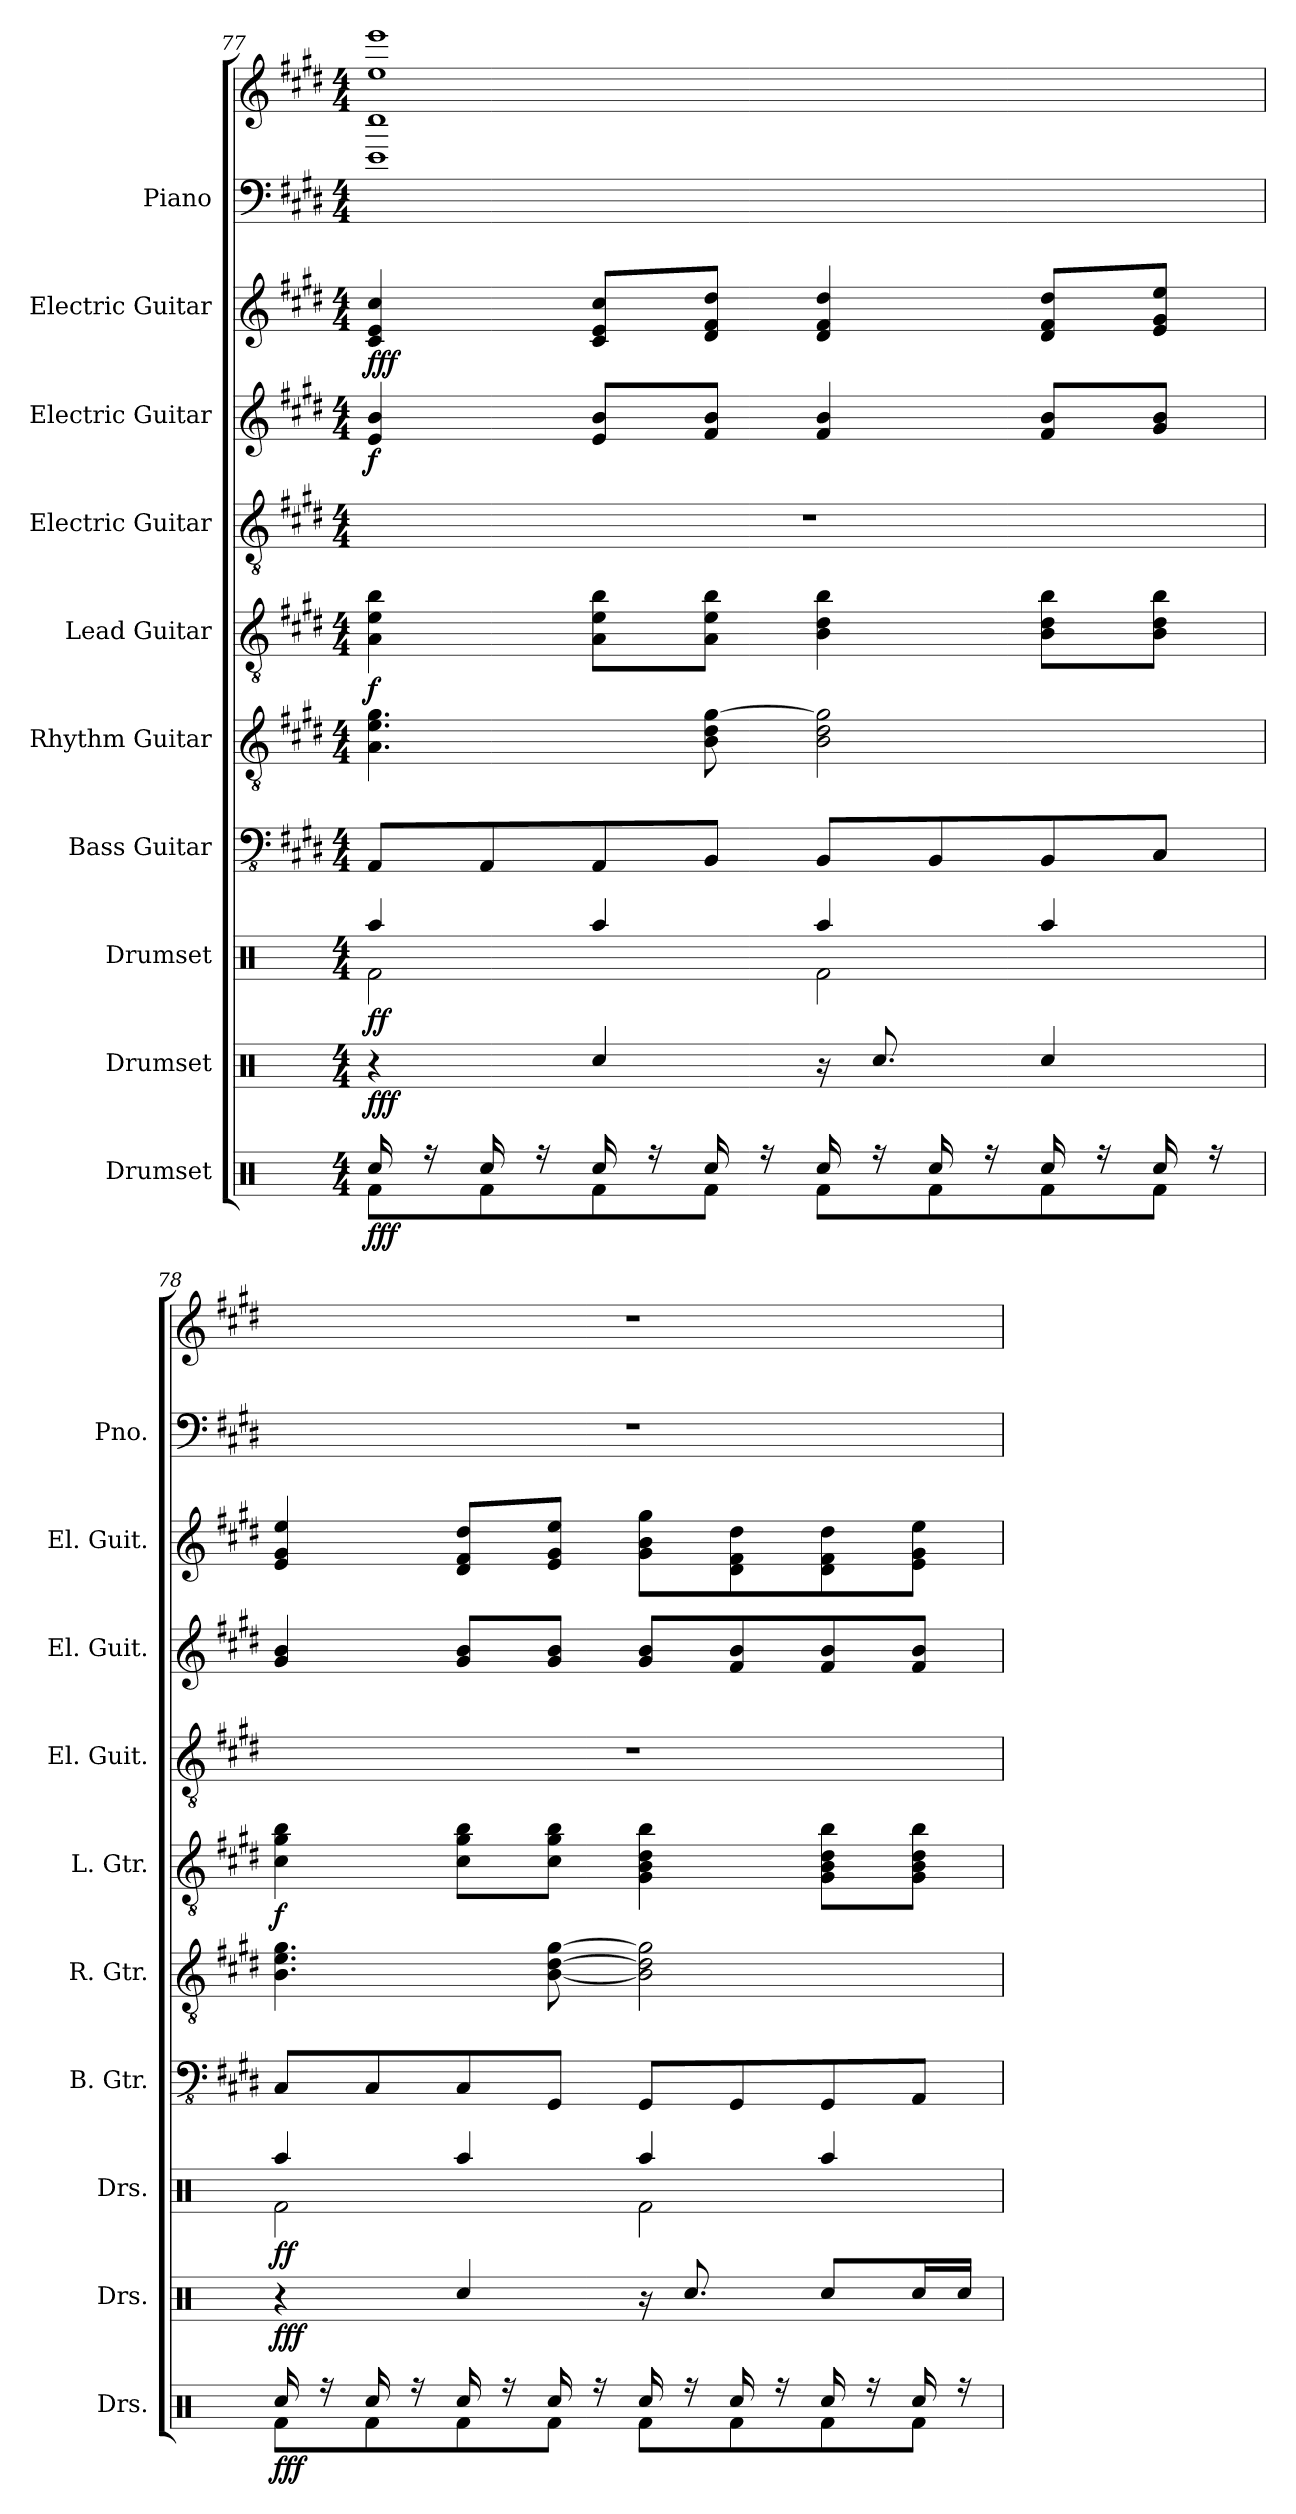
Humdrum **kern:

**kern	**dynam	**kern	**dynam	**kern	**dynam	**kern	**kern	**kern	**dynam	**kern	**kern	**dynam	**kern	**dynam	**kern	**kern
*part10	*part10	*part9	*part9	*part8	*part8	*part7	*part6	*part5	*part5	*part4	*part3	*part3	*part2	*part2	*part1	*part1
*staff11	*staff11	*staff10	*staff10	*staff9	*staff9	*staff8	*staff7	*staff6	*staff6	*staff5	*staff4	*staff4	*staff3	*staff3	*staff2	*staff1
*I"Drumset	*	*I"Drumset	*	*I"Drumset	*	*I"Bass Guitar	*I"Rhythm Guitar	*I"Lead Guitar	*	*I"Electric Guitar	*I"Electric Guitar	*	*I"Electric Guitar	*	*I"Piano	*
*I'Drs.	*	*I'Drs.	*	*I'Drs.	*	*I'B. Gtr.	*I'R. Gtr.	*I'L. Gtr.	*	*I'El. Guit.	*I'El. Guit.	*	*I'El. Guit.	*	*I'Pno.	*
*clefX	*	*clefX	*	*clefX	*	*clefFv4	*clefGv2	*clefGv2	*	*clefGv2	*clefG2	*	*clefG2	*	*clefF4	*clefG2
*k[]	*	*k[]	*	*k[]	*	*k[f#c#g#d#]	*k[f#c#g#d#]	*k[f#c#g#d#]	*	*k[f#c#g#d#]	*k[f#c#g#d#]	*	*k[f#c#g#d#]	*	*k[f#c#g#d#]	*k[f#c#g#d#]
*M4/4	*	*M4/4	*	*M4/4	*	*M4/4	*M4/4	*M4/4	*	*M4/4	*M4/4	*	*M4/4	*	*M4/4	*M4/4
=77	=77	=77	=77	=77	=77	=77	=77	=77	=77	=77	=77	=77	=77	=77	=77	=77
*^	*	*	*	*^	*	*	*	*	*	*	*	*	*	*	*	*
!	!	!LO:DY:b	!	!LO:DY:b	!	!	!LO:DY:b	!	!	!	!LO:DY:b	!	!	!LO:DY:b	!	!LO:DY:b	!	!
16Rcc/	8Rf\L	fff	4r	fff	4Raa/	2Rf\	ff	8AAA/L	4.A\ 4.e\ 4.g#\	4A\ 4e\ 4b\	f	1r	4e/ 4b/	f	4c#/ 4e/ 4cc#/	fff	1e 1ee	1ee 1eee
16r	.	.	.	.	.	.	.	.	.	.	.	.	.	.	.	.	.	.
16Rcc/	8Rf\	.	.	.	.	.	.	8AAA/	.	.	.	.	.	.	.	.	.	.
16r	.	.	.	.	.	.	.	.	.	.	.	.	.	.	.	.	.	.
16Rcc/	8Rf\	.	4Rcc/	.	4Raa/	.	.	8AAA/	.	8A\ 8e\ 8b\L	.	.	8e/ 8b/L	.	8c#/ 8e/ 8cc#/L	.	.	.
16r	.	.	.	.	.	.	.	.	.	.	.	.	.	.	.	.	.	.
16Rcc/	8Rf\J	.	.	.	.	.	.	8BBB/J	8B\ 8d#\ [8g#\	8A\ 8e\ 8b\J	.	.	8f#/ 8b/J	.	8d#/ 8f#/ 8dd#/J	.	.	.
16r	.	.	.	.	.	.	.	.	.	.	.	.	.	.	.	.	.	.
16Rcc/	8Rf\L	.	16r	.	4Raa/	2Rf\	.	8BBB/L	2B\ 2d#\ 2g#\]	4B\ 4d#\ 4b\	.	.	4f#/ 4b/	.	4d#/ 4f#/ 4dd#/	.	.	.
16r	.	.	8.Rcc/	.	.	.	.	.	.	.	.	.	.	.	.	.	.	.
16Rcc/	8Rf\	.	.	.	.	.	.	8BBB/	.	.	.	.	.	.	.	.	.	.
16r	.	.	.	.	.	.	.	.	.	.	.	.	.	.	.	.	.	.
16Rcc/	8Rf\	.	4Rcc/	.	4Raa/	.	.	8BBB/	.	8B\ 8d#\ 8b\L	.	.	8f#/ 8b/L	.	8d#/ 8f#/ 8dd#/L	.	.	.
16r	.	.	.	.	.	.	.	.	.	.	.	.	.	.	.	.	.	.
16Rcc/	8Rf\J	.	.	.	.	.	.	8CC#/J	.	8B\ 8d#\ 8b\J	.	.	8g#/ 8b/J	.	8e/ 8g#/ 8ee/J	.	.	.
16r	.	.	.	.	.	.	.	.	.	.	.	.	.	.	.	.	.	.
!!LO:PB:g=z
=78	=78	=78	=78	=78	=78	=78	=78	=78	=78	=78	=78	=78	=78	=78	=78	=78	=78	=78
!	!	!LO:DY:b	!	!LO:DY:b	!	!	!LO:DY:b	!	!	!	!LO:DY:b	!	!	!	!	!	!	!
16Rcc/	8Rf\L	fff	4r	fff	4Raa/	2Rf\	ff	8CC#/L	4.B\ 4.e\ 4.g#\	4c#\ 4g#\ 4b\	f	1r	4g#/ 4b/	.	4e/ 4g#/ 4ee/	.	1r	1r
16r	.	.	.	.	.	.	.	.	.	.	.	.	.	.	.	.	.	.
16Rcc/	8Rf\	.	.	.	.	.	.	8CC#/	.	.	.	.	.	.	.	.	.	.
16r	.	.	.	.	.	.	.	.	.	.	.	.	.	.	.	.	.	.
16Rcc/	8Rf\	.	4Rcc/	.	4Raa/	.	.	8CC#/	.	8c#\ 8g#\ 8b\L	.	.	8g#/ 8b/L	.	8d#/ 8f#/ 8dd#/L	.	.	.
16r	.	.	.	.	.	.	.	.	.	.	.	.	.	.	.	.	.	.
16Rcc/	8Rf\J	.	.	.	.	.	.	8GGG#/J	[8B\ [8d#\ [8g#\	8c#\ 8g#\ 8b\J	.	.	8g#/ 8b/J	.	8e/ 8g#/ 8ee/J	.	.	.
16r	.	.	.	.	.	.	.	.	.	.	.	.	.	.	.	.	.	.
16Rcc/	8Rf\L	.	16r	.	4Raa/	2Rf\	.	8GGG#/L	2B\] 2d#\] 2g#\]	4G#\ 4B\ 4d#\ 4b\	.	.	8g#/ 8b/L	.	8g#\ 8b\ 8gg#\L	.	.	.
16r	.	.	8.Rcc/	.	.	.	.	.	.	.	.	.	.	.	.	.	.	.
16Rcc/	8Rf\	.	.	.	.	.	.	8GGG#/	.	.	.	.	8f#/ 8b/	.	8d#\ 8f#\ 8dd#\	.	.	.
16r	.	.	.	.	.	.	.	.	.	.	.	.	.	.	.	.	.	.
16Rcc/	8Rf\	.	8Rcc/L	.	4Raa/	.	.	8GGG#/	.	8G#\ 8B\ 8d#\ 8b\L	.	.	8f#/ 8b/	.	8d#\ 8f#\ 8dd#\	.	.	.
16r	.	.	.	.	.	.	.	.	.	.	.	.	.	.	.	.	.	.
16Rcc/	8Rf\J	.	16Rcc/L	.	.	.	.	8AAA/J	.	8G#\ 8B\ 8d#\ 8b\J	.	.	8f#/ 8b/J	.	8e\ 8g#\ 8ee\J	.	.	.
16r	.	.	16Rcc/JJ	.	.	.	.	.	.	.	.	.	.	.	.	.	.	.
*v	*v	*	*	*	*v	*v	*	*	*	*	*	*	*	*	*	*	*	*
=	=	=	=	=	=	=	=	=	=	=	=	=	=	=	=	=
*-	*-	*-	*-	*-	*-	*-	*-	*-	*-	*-	*-	*-	*-	*-	*-	*-
